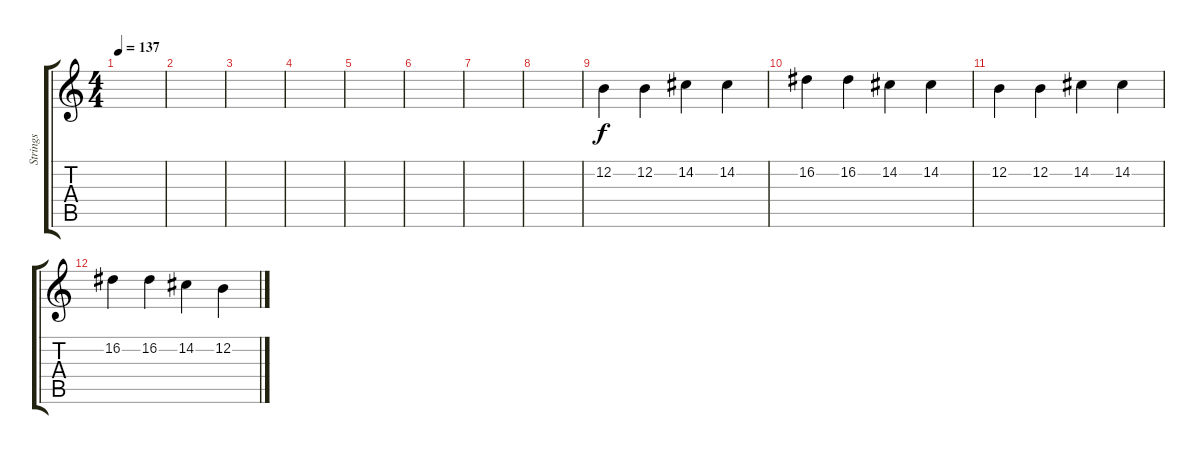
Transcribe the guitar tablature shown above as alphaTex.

\track ("Strings" "Strings") {instrument synthstrings1}
\staff {score tabs}
\tuning (E4 B3 G3 D3 A2 E2) {hide}
\ts (4 4)
\tempo 137
\clef g2
\ks c
|
|
|
|
|
|
|
|
12.2.4 12.2.4 14.2.4 14.2.4 |
16.2.4 16.2.4 14.2.4 14.2.4 |
12.2.4 12.2.4 14.2.4 14.2.4 |
16.2.4 16.2.4 14.2.4 12.2.4
